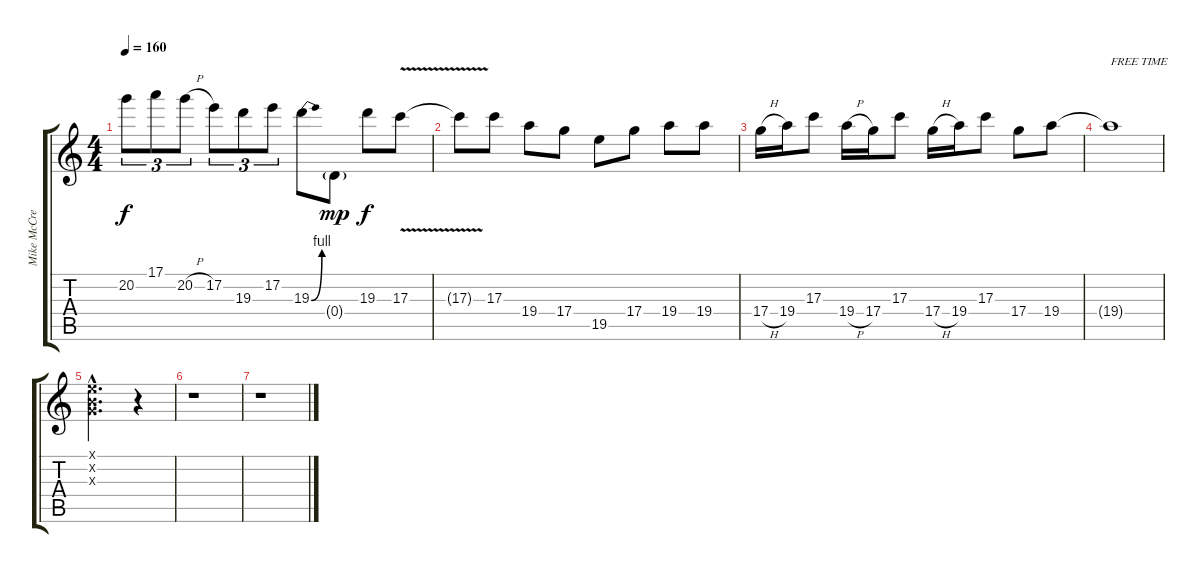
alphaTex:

\track ("Mike McCready" "Mike McCre") {instrument distortionguitar}
\staff {score tabs}
\tuning (E4 B3 G3 D3 A2 E2) {hide}
\ts (4 4)
\tempo 160
\clef g2
\ks c
20.2{t}.8{tu (3 2) dy f} 17.1.8{tu (3 2)} 20.2{h}.8{tu (3 2)} 17.2.8{tu (3 2)} 19.3.8{tu (3 2)} 17.2.8{tu (3 2)} 19.3{be (bend 0 0 60 4)}.8 0.4{g}.8{dy mp} 19.3.8{dy f} 17.3{v}.8 |
17.3{v t}.8 17.3.8 19.4.8 17.4.8 19.5.8 17.4.8 19.4.8 19.4.8 |
17.4{h}.16 19.4.16 17.3.8 19.4{h}.16 17.4.16 17.3.8 17.4{h}.16 19.4.16 17.3.8 17.4.8 19.4.8 |
19.4{t}.1{txt "FREE TIME"} |
(0.1{hac x} 0.2{hac x} 0.3{hac x}).2{d} r.4 |
r.1 |
r.1
